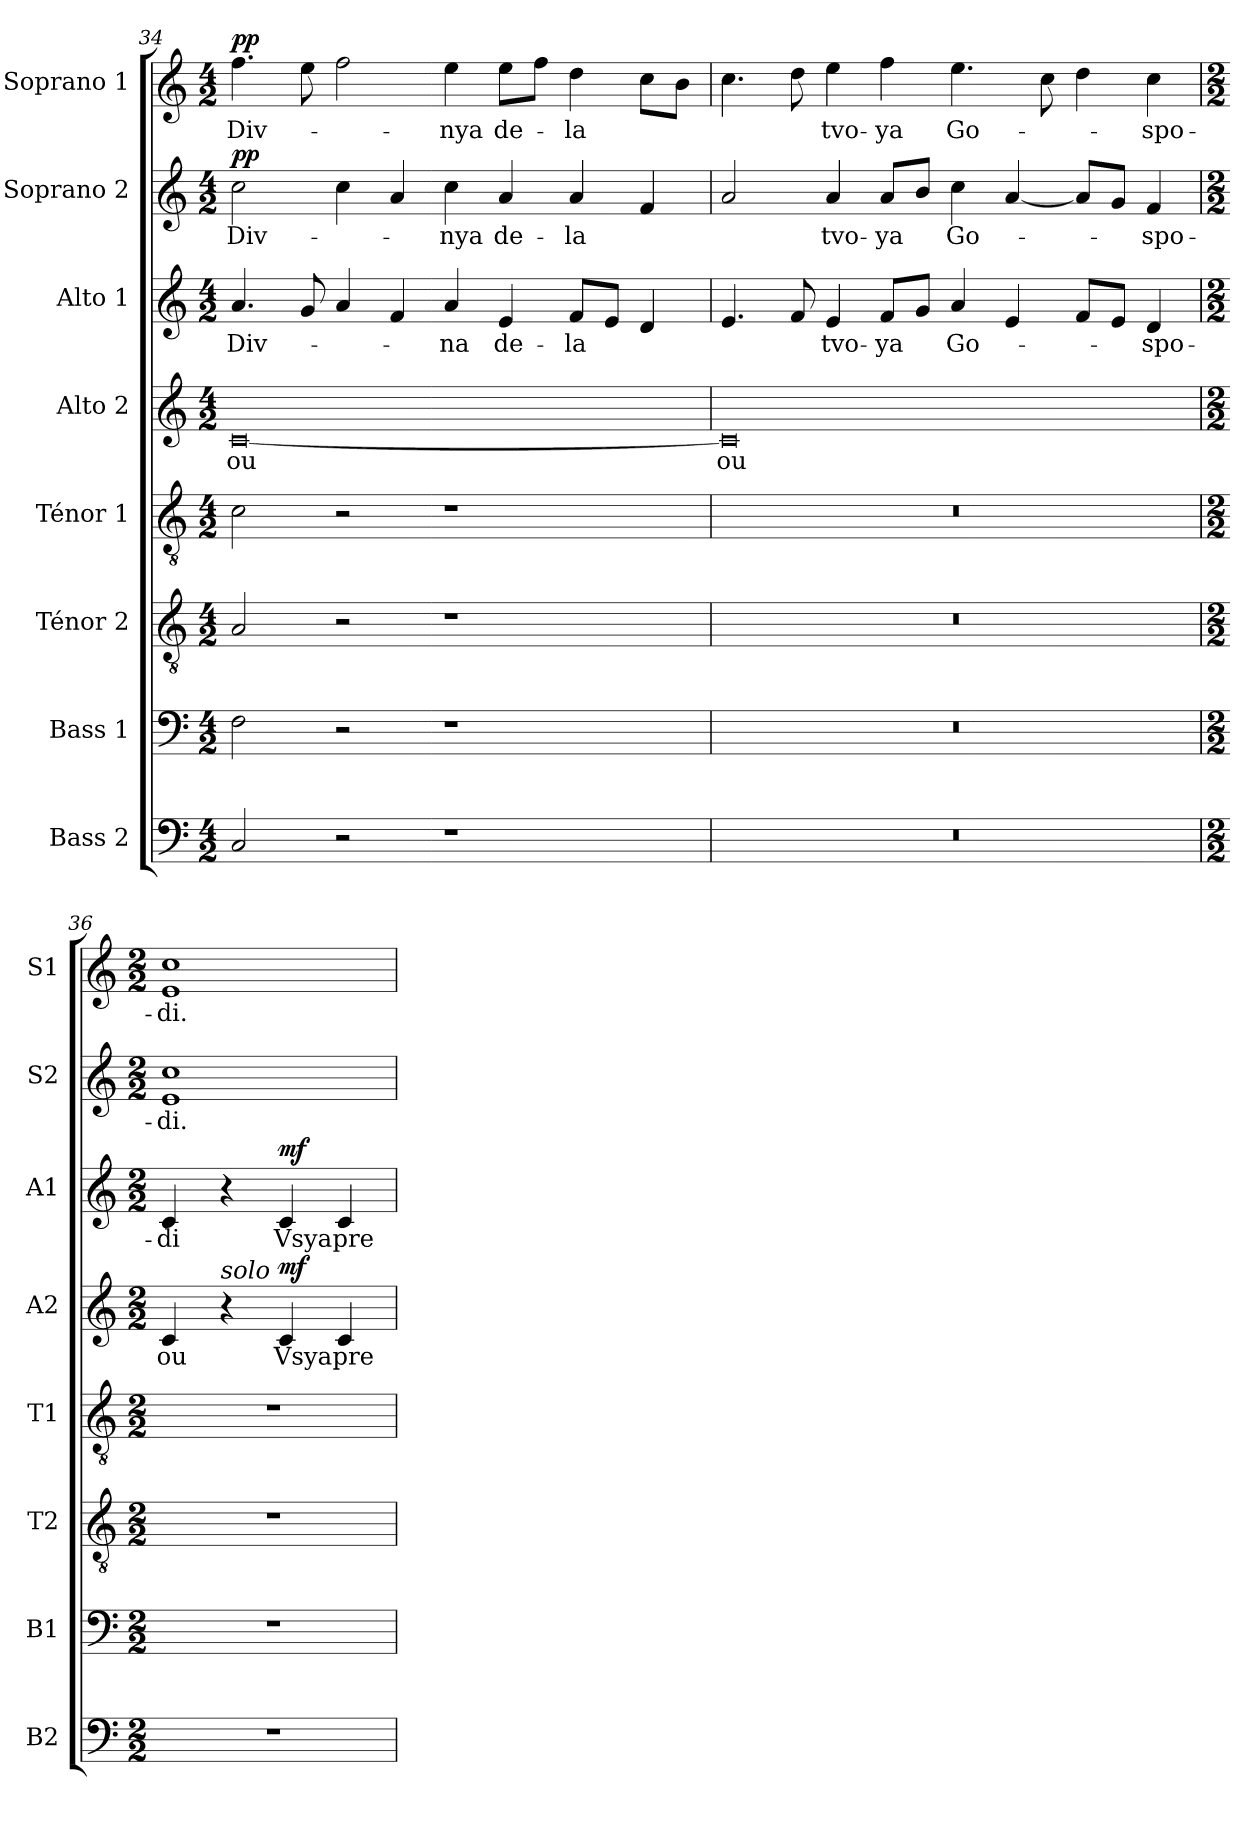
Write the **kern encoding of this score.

**kern	**kern	**kern	**kern	**kern	**text	**dynam	**kern	**text	**dynam	**kern	**text	**dynam	**kern	**text	**dynam
*part8	*part7	*part6	*part5	*part4	*part4	*part4	*part3	*part3	*part3	*part2	*part2	*part2	*part1	*part1	*part1
*staff8	*staff7	*staff6	*staff5	*staff4	*staff4	*staff4	*staff3	*staff3	*staff3	*staff2	*staff2	*staff2	*staff1	*staff1	*staff1
*I"Bass 2	*I"Bass 1	*I"Ténor 2	*I"Ténor 1	*I"Alto 2	*	*	*I"Alto 1	*	*	*I"Soprano 2	*	*	*I"Soprano 1	*	*
*I'B2	*I'B1	*I'T2	*I'T1	*I'A2	*	*	*I'A1	*	*	*I'S2	*	*	*I'S1	*	*
*clefF4	*clefF4	*clefGv2	*clefGv2	*clefG2	*	*	*clefG2	*	*	*clefG2	*	*	*clefG2	*	*
*k[]	*k[]	*k[]	*k[]	*k[]	*	*	*k[]	*	*	*k[]	*	*	*k[]	*	*
*M4/2	*M4/2	*M4/2	*M4/2	*M4/2	*	*	*M4/2	*	*	*M4/2	*	*	*M4/2	*	*
=34	=34	=34	=34	=34	=34	=34	=34	=34	=34	=34	=34	=34	=34	=34	=34
!	!	!	!	!	!LO:LY:b	!	!	!LO:LY:b	!	!	!LO:LY:b	!LO:DY:a	!	!LO:LY:b	!LO:DY:a
2C/	2F\	2A/	2c\	[0c	-ou	.	4.a/	Div-	.	2cc\	Div-	pp	4.ff\	Div-	pp
.	.	.	.	.	.	.	8g/	.	.	.	.	.	8ee\	.	.
2r	2r	2r	2r	.	.	.	4a/	.	.	4cc\	.	.	2ff\	.	.
.	.	.	.	.	.	.	4f/	.	.	4a/	.	.	.	.	.
!	!	!	!	!	!	!	!	!LO:LY:b	!	!	!LO:LY:b	!	!	!LO:LY:b	!
1r	1r	1r	1r	.	.	.	4a/	-na	.	4cc\	-nya	.	4ee\	-nya	.
!	!	!	!	!	!	!	!	!LO:LY:b	!	!	!LO:LY:b	!	!	!LO:LY:b	!
.	.	.	.	.	.	.	4e/	de-	.	4a/	de-	.	8ee\L	de-	.
.	.	.	.	.	.	.	.	.	.	.	.	.	8ff\J	.	.
!	!	!	!	!	!	!	!	!LO:LY:b	!	!	!LO:LY:b	!	!	!LO:LY:b	!
.	.	.	.	.	.	.	8f/L	-la	.	4a/	-la	.	4dd\	-la	.
.	.	.	.	.	.	.	8e/J	.	.	.	.	.	.	.	.
.	.	.	.	.	.	.	4d/	.	.	4f/	.	.	8cc\L	.	.
.	.	.	.	.	.	.	.	.	.	.	.	.	8b\J	.	.
!!LO:PB:g=z
=35	=35	=35	=35	=35	=35	=35	=35	=35	=35	=35	=35	=35	=35	=35	=35
!	!	!	!	!	!LO:LY:b	!	!	!	!	!	!	!	!	!	!
0r	0r	0r	0r	0c]	ou	.	4.e/	.	.	2a/	.	.	4.cc\	.	.
.	.	.	.	.	.	.	8f/	.	.	.	.	.	8dd\	.	.
!	!	!	!	!	!	!	!	!LO:LY:b	!	!	!LO:LY:b	!	!	!LO:LY:b	!
.	.	.	.	.	.	.	4e/	tvo-	.	4a/	tvo-	.	4ee\	tvo-	.
!	!	!	!	!	!	!	!	!LO:LY:b	!	!	!LO:LY:b	!	!	!LO:LY:b	!
.	.	.	.	.	.	.	8f/L	-ya	.	8a/L	-ya	.	4ff\	-ya	.
.	.	.	.	.	.	.	8g/J	.	.	8b/J	.	.	.	.	.
!	!	!	!	!	!	!	!	!LO:LY:b	!	!	!LO:LY:b	!	!	!LO:LY:b	!
.	.	.	.	.	.	.	4a/	Go-	.	4cc\	Go-	.	4.ee\	Go-	.
.	.	.	.	.	.	.	4e/	.	.	[4a/	.	.	.	.	.
.	.	.	.	.	.	.	.	.	.	.	.	.	8cc\	.	.
.	.	.	.	.	.	.	8f/L	.	.	8a/L]	.	.	4dd\	.	.
.	.	.	.	.	.	.	8e/J	.	.	8g/J	.	.	.	.	.
!	!	!	!	!	!	!	!	!LO:LY:b	!	!	!LO:LY:b	!	!	!LO:LY:b	!
.	.	.	.	.	.	.	4d/	-spo-	.	4f/	-spo-	.	4cc\	-spo-	.
=36	=36	=36	=36	=36	=36	=36	=36	=36	=36	=36	=36	=36	=36	=36	=36
*M2/2	*M2/2	*M2/2	*M2/2	*M2/2	*	*	*M2/2	*	*	*M2/2	*	*	*M2/2	*	*
!	!	!	!	!	!LO:LY:b	!	!	!LO:LY:b	!	!	!LO:LY:b	!	!	!LO:LY:b	!
1r	1r	1r	1r	4c/	-ou	.	4c/	di	.	1e 1cc	-di.	.	1e 1cc	-di.	.
!	!	!	!	!LO:TX:a:i:t=solo	!	!	!	!	!	!	!	!	!	!	!
.	.	.	.	4r	.	.	4r	.	.	.	.	.	.	.	.
!	!	!	!	!	!LO:LY:b	!LO:DY:a	!	!LO:LY:b	!LO:DY:a	!	!	!	!	!	!
.	.	.	.	4c/	Vsya	mf	4c/	Vsya	mf	.	.	.	.	.	.
!	!	!	!	!	!LO:LY:b	!	!	!LO:LY:b	!	!	!	!	!	!	!
.	.	.	.	4c/	pre-	.	4c/	pre-	.	.	.	.	.	.	.
=	=	=	=	=	=	=	=	=	=	=	=	=	=	=	=
*-	*-	*-	*-	*-	*-	*-	*-	*-	*-	*-	*-	*-	*-	*-	*-
